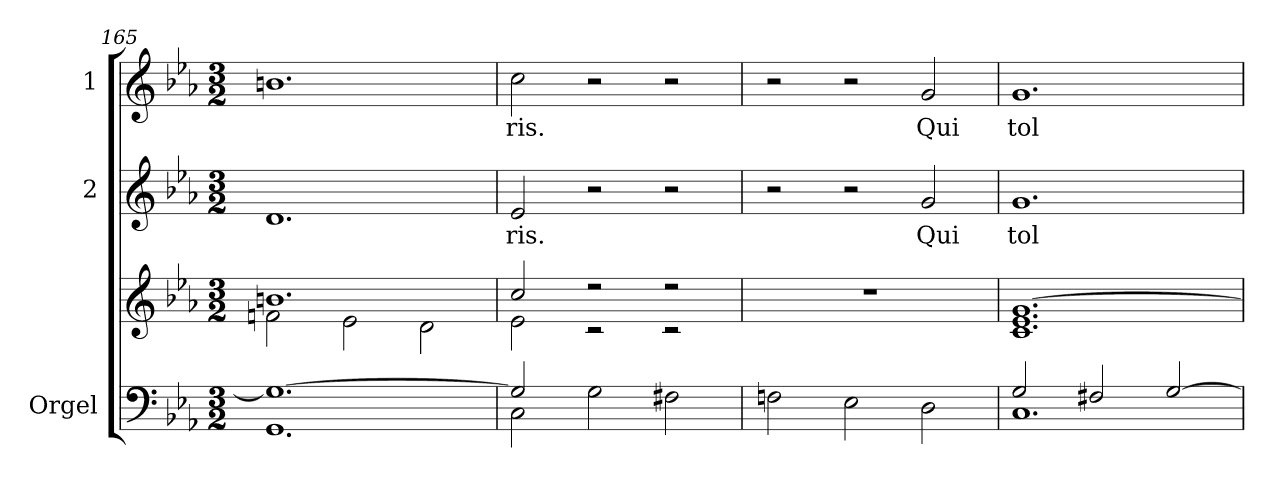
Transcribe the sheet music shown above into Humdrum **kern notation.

**kern	**kern	**kern	**text	**kern	**text
*part3	*part3	*part2	*part2	*part1	*part1
*staff4	*staff3	*staff2	*staff2	*staff1	*staff1
*I"Orgel	*	*I"2	*	*I"1	*
*I'Org.	*	*	*	*	*
*clefF4	*clefG2	*clefG2	*	*clefG2	*
*k[b-e-a-]	*k[b-e-a-]	*k[b-e-a-]	*	*k[b-e-a-]	*
*E-:	*E-:	*E-:	*	*E-:	*
*M3/2	*M3/2	*M3/2	*	*M3/2	*
=165	=165	=165	=165	=165	=165
*^	*^	*	*	*	*
1.G_	1.GG	1.bn	2fn\	1.d	.	1.bn	.
.	.	.	2e-\	.	.	.	.
.	.	.	2d\	.	.	.	.
=166	=166	=166	=166	=166	=166	=166	=166
!	!	!	!	!	!LO:LY:b	!	!LO:LY:b
2G/]	2C\	2cc/	2e-\	2e-/	-ris.	2cc\	-ris.
1ryy	2G\	2r	2r	2r	.	2r	.
.	2F#X\	2r	2r	2r	.	2r	.
*v	*v	*	*	*	*	*	*
*	*v	*v	*	*	*	*
=167	=167	=167	=167	=167	=167
2Fn\	1.r	2r	.	2r	.
2E-\	.	2r	.	2r	.
!	!	!	!LO:LY:b	!	!LO:LY:b
2D\	.	2g/	Qui	2g/	Qui
=168	=168	=168	=168	=168	=168
*^	*	*	*	*	*
!	!	!	!	!LO:LY:b	!	!LO:LY:b
2G/	1.C	1.c 1.e- [>1.g	1.g	tol-	1.g	tol-
2F#X/	.	.	.	.	.	.
[>2G/	.	.	.	.	.	.
*v	*v	*	*	*	*	*
=	=	=	=	=	=
*-	*-	*-	*-	*-	*-
